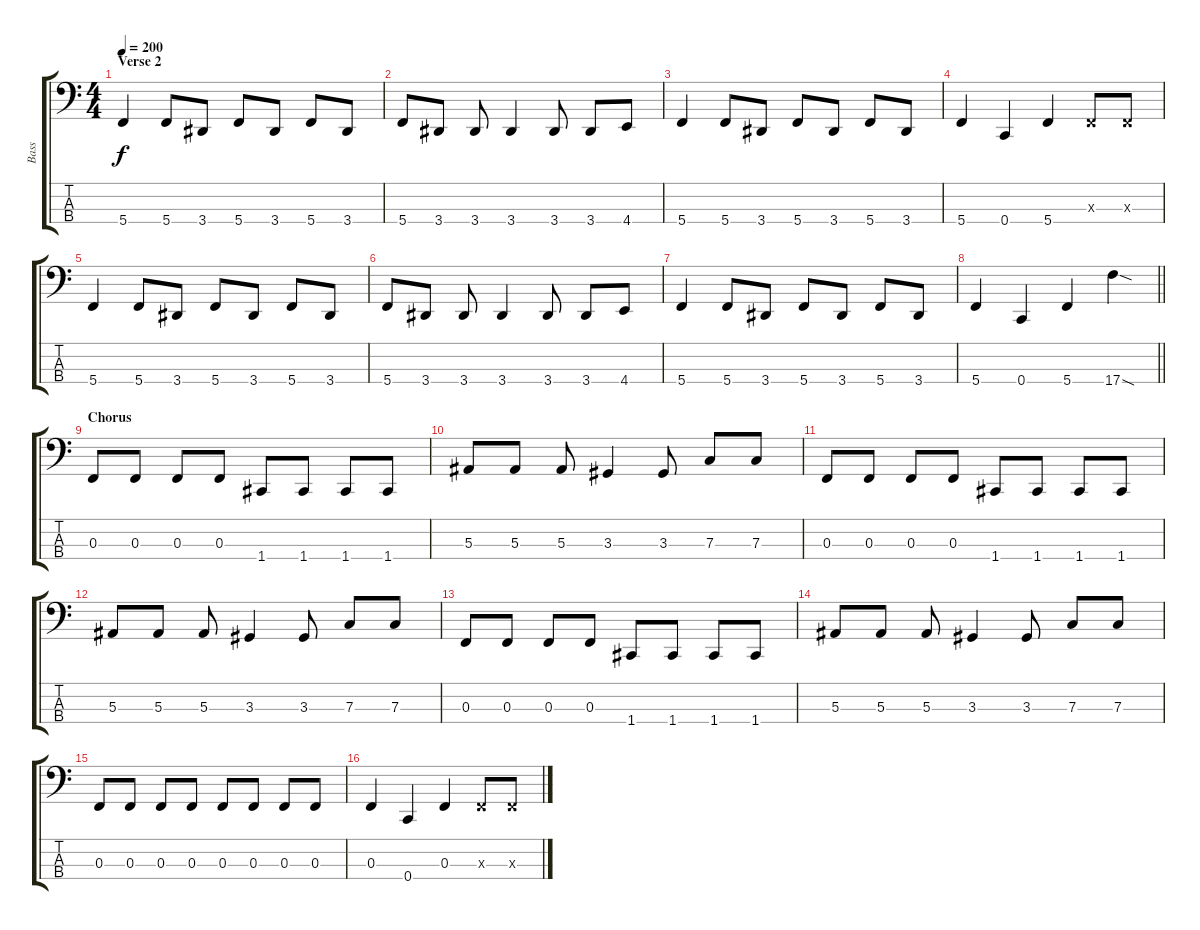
\track ("Bass" "Bass") {instrument electricbasspick}
\staff {score tabs}
\tuning (Eb2 Bb1 F1 C1) {hide}
\ts (4 4)
\section ("" "Verse 2")
\tempo 200
\clef f4
\ks c
5.4.4{dy f} 5.4.8 3.4.8 5.4.8 3.4.8 5.4.8 3.4.8 |
5.4.8 3.4.8 3.4.8 3.4.4 3.4.8 3.4.8 4.4.8 |
5.4.4 5.4.8 3.4.8 5.4.8 3.4.8 5.4.8 3.4.8 |
5.4.4 0.4.4 5.4.4 0.3{x}.8 0.3{x}.8 |
5.4.4 5.4.8 3.4.8 5.4.8 3.4.8 5.4.8 3.4.8 |
5.4.8 3.4.8 3.4.8 3.4.4 3.4.8 3.4.8 4.4.8 |
5.4.4 5.4.8 3.4.8 5.4.8 3.4.8 5.4.8 3.4.8 |
\barLineRight lightlight
5.4.4 0.4.4 5.4.4 17.4{sod}.4 |
\section ("" "Chorus")
0.3.8 0.3.8 0.3.8 0.3.8 1.4.8 1.4.8 1.4.8 1.4.8 |
5.3.8 5.3.8 5.3.8 3.3.4 3.3.8 7.3.8 7.3.8 |
0.3.8 0.3.8 0.3.8 0.3.8 1.4.8 1.4.8 1.4.8 1.4.8 |
5.3.8 5.3.8 5.3.8 3.3.4 3.3.8 7.3.8 7.3.8 |
0.3.8 0.3.8 0.3.8 0.3.8 1.4.8 1.4.8 1.4.8 1.4.8 |
5.3.8 5.3.8 5.3.8 3.3.4 3.3.8 7.3.8 7.3.8 |
0.3.8 0.3.8 0.3.8 0.3.8 0.3.8 0.3.8 0.3.8 0.3.8 |
0.3.4 0.4.4 0.3.4 0.3{x}.8 0.3{x}.8
